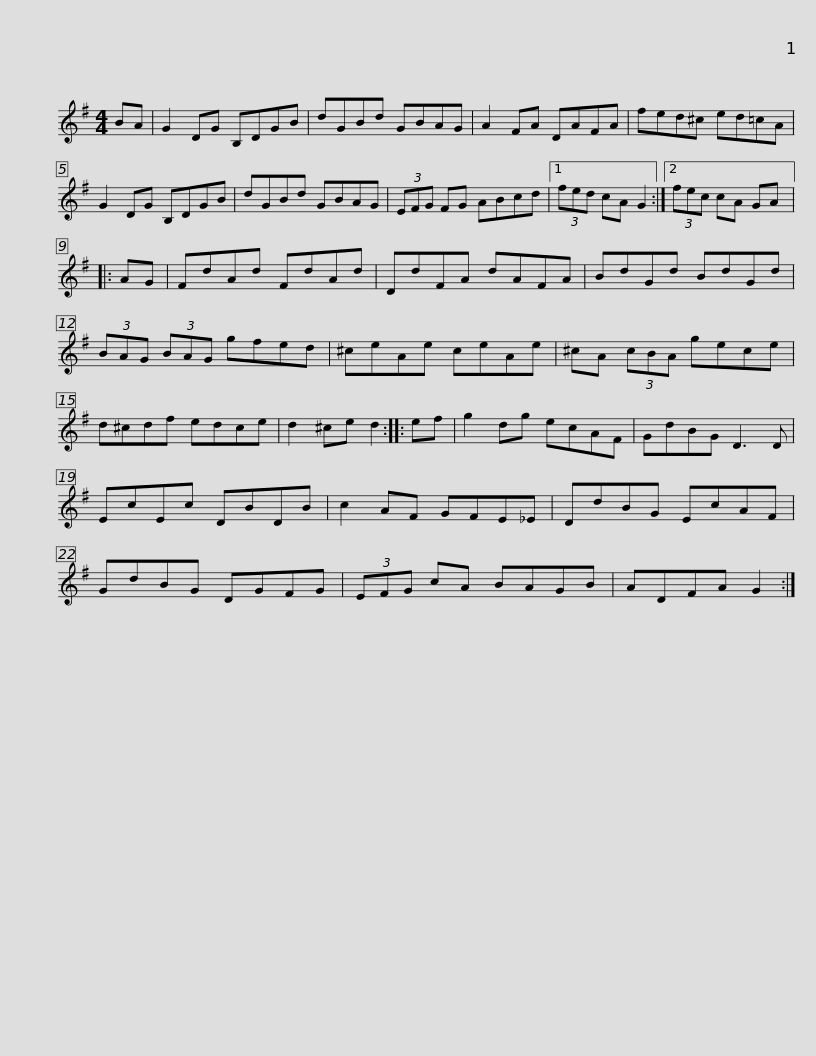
X:1
L:1/8
M:4/4
I:linebreak $
K:G
V:1 treble
V:1
 BA | G2 DG B,DGB | dGBd GBAG | A2 FA DAFA | fed^c ed=cA | %5
 G2 DG B,DGB |$ dGBd GBAG | (3EFG FG ABcd |1 (3fed cA G2 :|2 (3fec cA GA |: %10
 AG | FdAd FdAd |$ DdFA dAFA | BdGd BdGd | (3BAG (3BAG gfed | %15
 ^ceAe ceAe | ^cA (3cBA gece |$ d^cdf edce | d2 ^ce d2 ::[K:G] ef | %20
 g2 dg ecAF | GdBG D3 D | EcEc DBDB |$ c2 AF GFE_E | DdBG EcAF | %25
 GdBG DGFG | (3EFG cA BAGB | ADFA G2 :| %28
